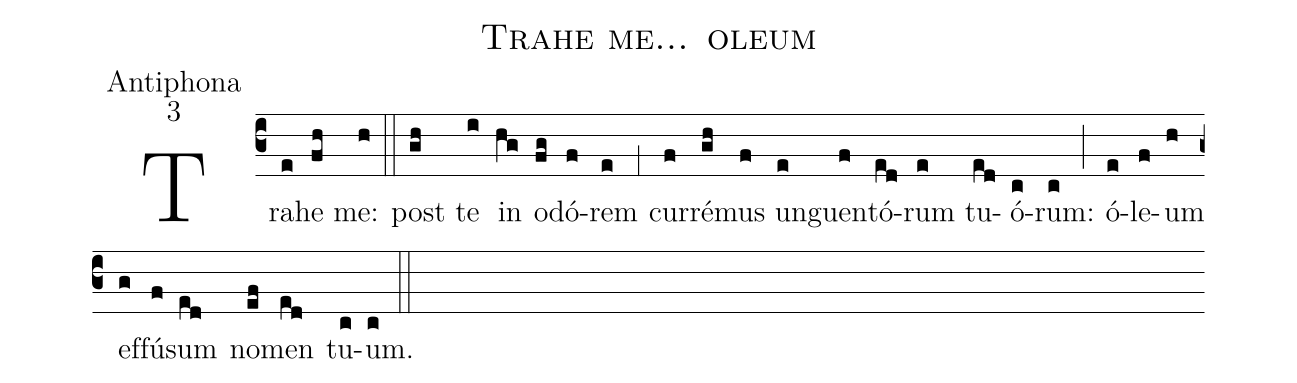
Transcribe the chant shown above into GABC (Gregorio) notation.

name:Trahe me... oleum;
office-part:Antiphona;
mode:3;
%%
(c3) Tra(e)he(fh) me:(h) (::)
post(gh) te(i) in(hg) o(fg)dó(f)rem(e) (,1) cur(f)ré(gh)mus(f) un(e)guen(f)tó(ed)rum(e) tu(ed)ó(c)rum:(c) (;) ó(e)le(f)um(h) ef(g)fú(f)sum(ed) no(ef)men(ed) tu(c)um.(c) (::)
